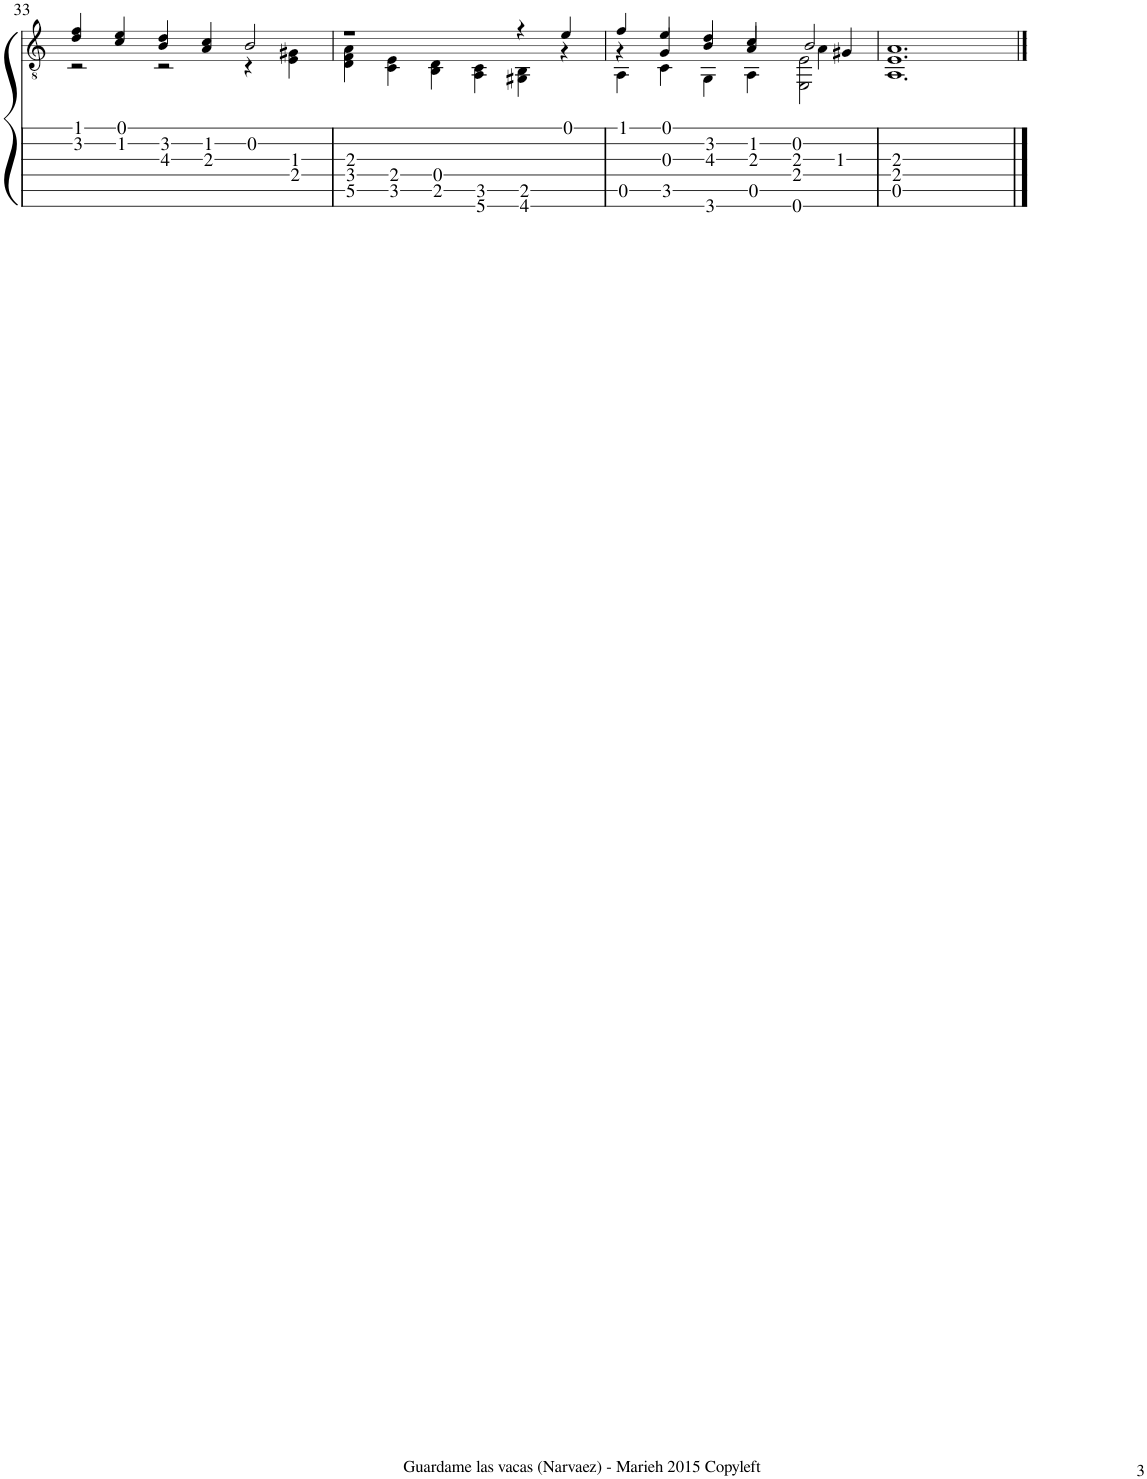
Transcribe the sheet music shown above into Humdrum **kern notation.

**kern	**kern
*part2	*part1
*staff2	*staff1
*I"Guitare classique [Tablature]	*I"Guitare classique
!!LO:PB:g=z
*	*clefGv2
*k[]	*k[]
*M6/4	*M6/4
=33	=33
*^	*^
4d 4f	2r	4d/ 4f/	2r
4c 4e	.	4c/ 4e/	.
4B 4d	2r	4B/ 4d/	2r
4A 4c	.	4A/ 4c/	.
2B	4r	2B/	4r
.	4E 4G#X	.	4E\ 4G#X\
=34	=34	=34	=34
1r	4D 4F 4A	1r	4D\ 4F\ 4A\
.	4C 4E	.	4C\ 4E\
.	4BB 4D	.	4BB\ 4D\
.	4AA 4C	.	4AA\ 4C\
4r	4GG#X 4BB	4r	4GG#X\ 4BB\
4e	4r	4e/	4r
=35	=35	=35	=35
*	*^	*	*^
4f	4r	4AA	4f/	4r	4AA\
4G 4e	4r	4C	4e/	4G/	4C\
4B 4d	4r	4GG	4d/	4B/	4GG\
4A 4c	4r	4AA	4c/	4A/	4AA\
4E 4A 4B	2r	2EE	2B/	4A\	2EE\ 2E\
4G#	.	.	.	4G#X/	.
*	*v	*v	*	*	*
*	*	*	*v	*v
=36	=36	=36	=36
1.E 1.A	1.AA	1.E 1.A	1.AA
*v	*v	*	*
*	*v	*v
==	==
*-	*-
